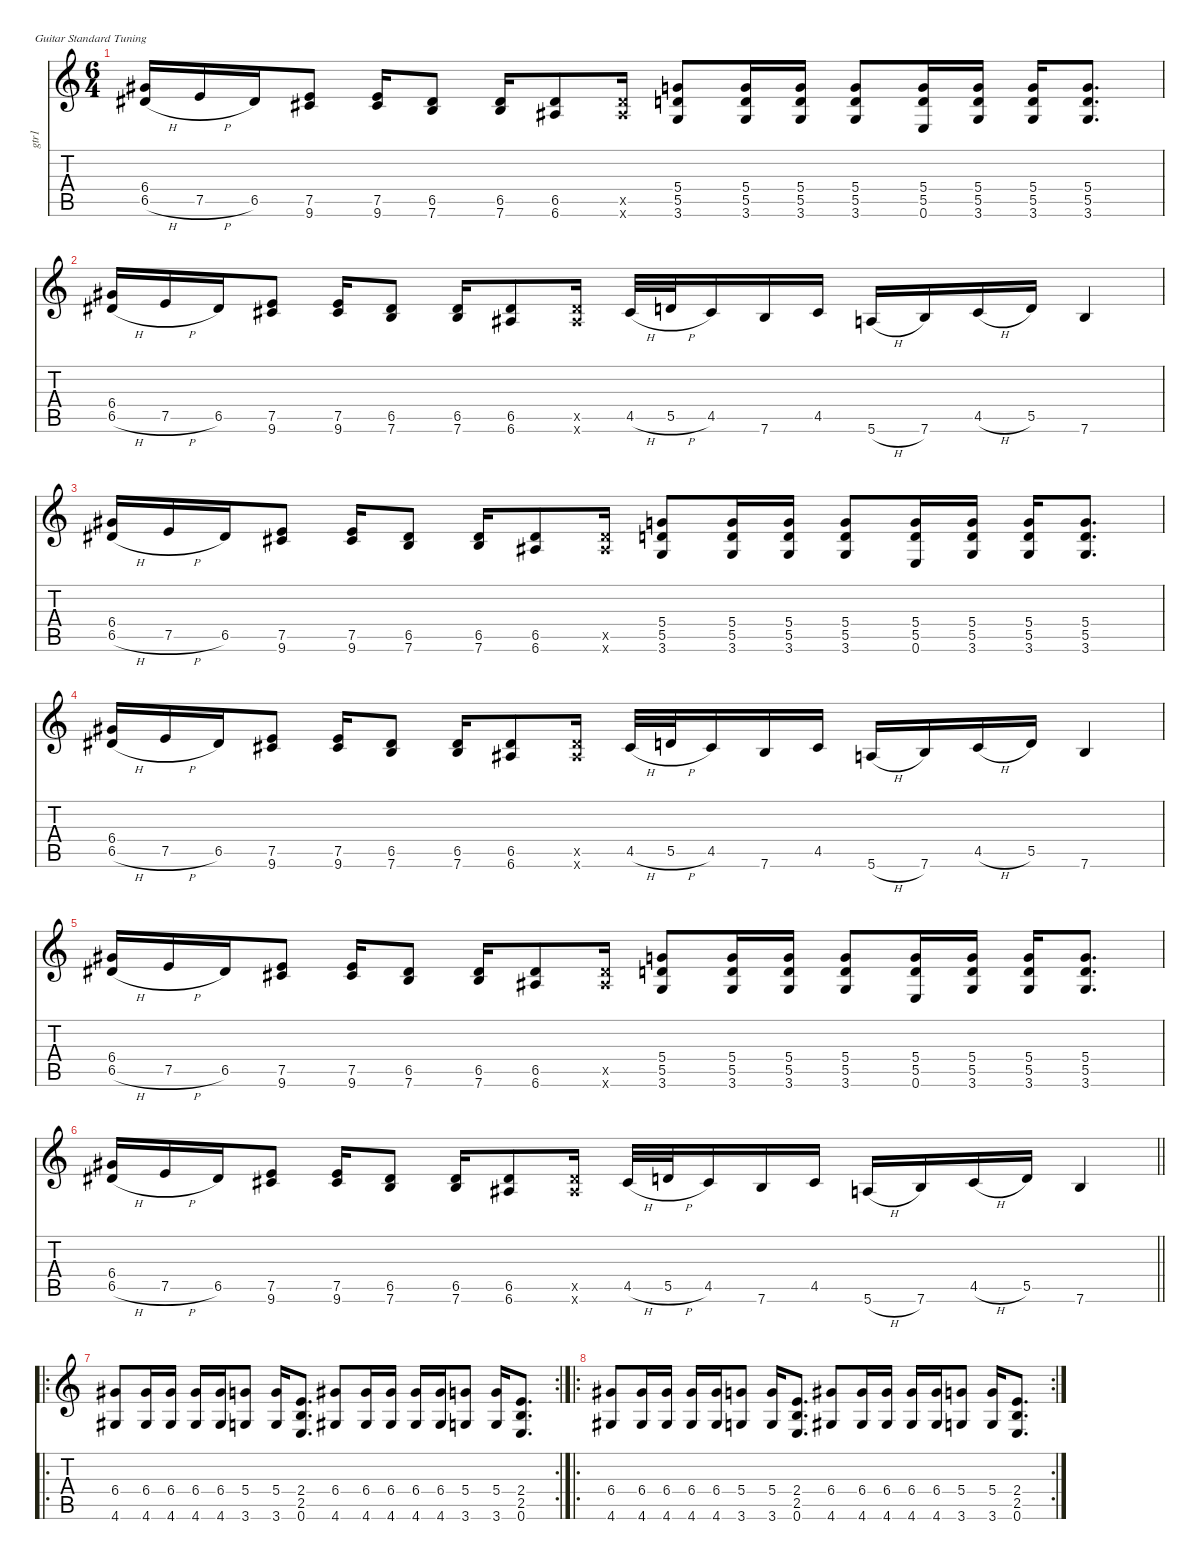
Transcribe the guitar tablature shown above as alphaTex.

\defaultSystemsLayout 4
\hideDynamics
\bracketExtendMode nobrackets
\otherSystemsTrackNameOrientation horizontal
\track ("Guitar 1-hid" "gtr1") {defaultSystemsLayout 4 mute instrument acousticguitarsteel}
\staff {score tabs}
\tuning (E4 B3 G3 D3 A2 E2)
\ts (6 4)
\tempo (93 hide)
\clef g2
\ks aminor
(6.4{acc #} 6.5{h acc #}).16{dy ff} 7.5{h}.16 6.5{acc #}.16 (7.5 9.6{acc #}).8 (7.5 9.6{acc #}).16 (6.5{acc #} 7.6).8 (6.5{acc #} 7.6).16 (6.5{acc #} 6.6{acc #}).8 (6.5{x acc #} 6.6{x acc #}).16 (5.4 5.5 3.6).8{dy f} (5.4 5.5 3.6).16 (5.4 5.5 3.6).16 (5.4 5.5 3.6).8 (5.4 5.5 0.6).16 (5.4 5.5 3.6).16 (5.4 5.5 3.6).16 (5.4 5.5 3.6).8{d} |
\tempo (91.5 0.00625 hide)
(6.4{acc #} 6.5{h acc #}).16{dy ff} 7.5{h}.16 6.5{acc #}.16 (7.5 9.6{acc #}).8 (7.5 9.6{acc #}).16 (6.5{acc #} 7.6).8 (6.5{acc #} 7.6).16 (6.5{acc #} 6.6{acc #}).8 (6.5{x acc #} 6.6{x acc #}).16{dy f} 4.5{h acc #}.32{dy ff} 5.5{h}.32 4.5{acc #}.16 7.6.16 4.5{acc #}.16 5.6{h}.16 7.6.16 4.5{h acc #}.16 5.5.16 7.6.4 |
\tempo (93 hide)
(6.4{acc #} 6.5{h acc #}).16 7.5{h}.16 6.5{acc #}.16 (7.5 9.6{acc #}).8 (7.5 9.6{acc #}).16 (6.5{acc #} 7.6).8 (6.5{acc #} 7.6).16 (6.5{acc #} 6.6{acc #}).8 (6.5{x acc #} 6.6{x acc #}).16 (5.4 5.5 3.6).8{dy f} (5.4 5.5 3.6).16 (5.4 5.5 3.6).16 (5.4 5.5 3.6).8 (5.4 5.5 0.6).16 (5.4 5.5 3.6).16 (5.4 5.5 3.6).16 (5.4 5.5 3.6).8{d} |
(6.4{acc #} 6.5{h acc #}).16{dy ff} 7.5{h}.16 6.5{acc #}.16 (7.5 9.6{acc #}).8 (7.5 9.6{acc #}).16 (6.5{acc #} 7.6).8 (6.5{acc #} 7.6).16 (6.5{acc #} 6.6{acc #}).8 (6.5{x acc #} 6.6{x acc #}).16{dy f} 4.5{h acc #}.32{dy ff} 5.5{h}.32 4.5{acc #}.16 7.6.16 4.5{acc #}.16 5.6{h}.16 7.6.16 4.5{h acc #}.16 5.5.16 7.6.4 |
\tempo (93 0.00625 hide)
(6.4{acc #} 6.5{h acc #}).16 7.5{h}.16 6.5{acc #}.16 (7.5 9.6{acc #}).8 (7.5 9.6{acc #}).16 (6.5{acc #} 7.6).8 (6.5{acc #} 7.6).16 (6.5{acc #} 6.6{acc #}).8 (6.5{x acc #} 6.6{x acc #}).16 (5.4 5.5 3.6).8{dy f} (5.4 5.5 3.6).16 (5.4 5.5 3.6).16 (5.4 5.5 3.6).8 (5.4 5.5 0.6).16 (5.4 5.5 3.6).16 (5.4 5.5 3.6).16 (5.4 5.5 3.6).8{d} |
\tempo (91.5 0.0125 hide)
\barLineRight lightlight
(6.4{acc #} 6.5{h acc #}).16{dy ff} 7.5{h}.16 6.5{acc #}.16 (7.5 9.6{acc #}).8 (7.5 9.6{acc #}).16 (6.5{acc #} 7.6).8 (6.5{acc #} 7.6).16 (6.5{acc #} 6.6{acc #}).8 (6.5{x acc #} 6.6{x acc #}).16{dy f} 4.5{h acc #}.32{dy ff} 5.5{h}.32 4.5{acc #}.16 7.6.16 4.5{acc #}.16 5.6{h}.16 7.6.16 4.5{h acc #}.16 5.5.16 7.6.4 |
\ro
\rc 2
\tempo (93 hide)
(6.4{acc #} 4.6{acc #}).8{dy f} (6.4{acc #} 4.6{acc #}).16 (6.4{acc #} 4.6{acc #}).16 (6.4{acc #} 4.6{acc #}).16 (6.4{acc #} 4.6{acc #}).16 (5.4 3.6).8 (5.4 3.6).16 (2.4 2.5 0.6).8{d} (6.4{acc #} 4.6{acc #}).8 (6.4{acc #} 4.6{acc #}).16 (6.4{acc #} 4.6{acc #}).16 (6.4{acc #} 4.6{acc #}).16 (6.4{acc #} 4.6{acc #}).16 (5.4 3.6).8 (5.4 3.6).16 (2.4 2.5 0.6).8{d} |
\ro
\rc 2
(6.4{acc #} 4.6{acc #}).8 (6.4{acc #} 4.6{acc #}).16 (6.4{acc #} 4.6{acc #}).16 (6.4{acc #} 4.6{acc #}).16 (6.4{acc #} 4.6{acc #}).16 (5.4 3.6).8 (5.4 3.6).16 (2.4 2.5 0.6).8{d} (6.4{acc #} 4.6{acc #}).8 (6.4{acc #} 4.6{acc #}).16 (6.4{acc #} 4.6{acc #}).16 (6.4{acc #} 4.6{acc #}).16 (6.4{acc #} 4.6{acc #}).16 (5.4 3.6).8 (5.4 3.6).16 (2.4 2.5 0.6).8{d}
